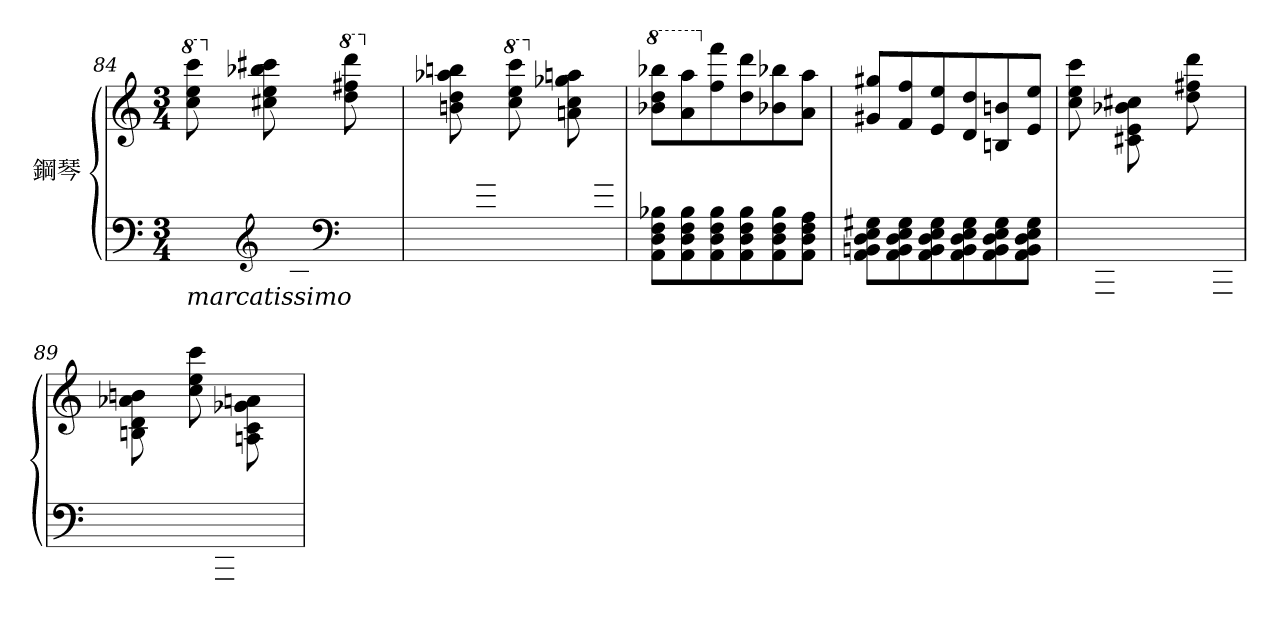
**kern	**kern	**dynam
*part1	*part1	*part1
*staff2	*staff1	*staff1/2
*I"鋼琴	*	*
*clefF4	*clefG2	*
*k[]	*k[]	*
*M3/4	*M3/4	*
=84	=84	=84
*^	*	*
*	*	*8va	*
!LO:TX:b:i:t=marcatissimo	!	!	!
8ryy	4ryy	8ccc\ 8eee\ 8cccc\L	.
*	*	*X8va	*
8AA/ 8E/ 8A/J	.	8ryy	.
*clefG2	*	*	*
8ryy	4ryy	8cc#X\ 8ee\ 8bb-X\ 8ccc#X\L	.
8c#X/ 8g/ 8b-X/J	.	8ryy	.
*clefF4	*	*	*
*	*	*8va	*
8ryy	4ryy	8ddd\ 8fff#X\ 8dddd\L	.
*	*	*X8va	*
8AA/ 8F#X/ 8A/J	.	8ryy	.
=85	=85	=85	=85
8ryy	2.ryy	8bn\ 8dd\ 8aa-X\ 8bbn\L	.
8B/ 8fn/ 8a-X/J	.	8ryy	.
*	*	*8va	*
8ryy	.	8ccc\ 8eee\ 8cccc\L	.
*	*	*X8va	*
8AAn/ 8E/ 8An/J	.	8ryy	.
8ryy	.	8an\ 8cc\ 8gg-X\ 8aan\L	.
8A/ 8e-X/ 8g-X/J	.	8ryy	.
*v	*v	*	*
!!LO:LB:g=z
=86	=86	=86
*	*8va	*
!	!	!LO:DY:b
8AA\ 8D\ 8F\ 8B-X\L	8bb-X\ 8ddd\ 8bbb-X\L	other-dynamics
8AA\ 8D\ 8F\ 8B-\	8aa\ 8aaa\	.
*	*X8va	*
8AA\ 8D\ 8F\ 8B-\	8ff\ 8fff\	.
8AA\ 8D\ 8F\ 8B-\	8dd\ 8ddd\	.
8AA\ 8D\ 8F\ 8B-\	8b-X\ 8bb-X\	.
8AA\ 8D\ 8F\ 8A\J	8a\ 8aa\J	.
=87	=87	=87
8AA\ 8BBn\ 8D\ 8E\ 8G#X\L	8g#X/ 8gg#X/L	.
8AA\ 8BB\ 8D\ 8E\ 8G#\	8f/ 8ff/	.
8AA\ 8BB\ 8D\ 8E\ 8G#\	8e/ 8ee/	.
8AA\ 8BB\ 8D\ 8E\ 8G#\	8d/ 8dd/	.
8AA\ 8BB\ 8D\ 8E\ 8G#\	8Bn/ 8bn/	.
8AA\ 8BB\ 8D\ 8E\ 8G#\J	8e/ 8ee/J	.
=88	=88	=88
*^	*	*
8ryy	2.ryy	8cc\ 8ee\ 8ccc\L	.
8AAA/ 8EE/ 8AA/J	.	8ryy	.
8ryy	.	8c#X\ 8e\ 8b-X\ 8cc#X\L	.
8C#X/ 8G/ 8B-X/J	.	8ryy	.
8ryy	.	8dd\ 8ff#X\ 8ddd\L	.
8AAA/ 8FF#X/ 8AA/J	.	8ryy	.
=89	=89	=89	=89
8ryy	2.ryy	8Bn\ 8d\ 8a-X\ 8bn\L	.
8BB/ 8Fn/ 8A-X/J	.	8ryy	.
8ryy	.	8cc\ 8ee\ 8ccc\L	.
8AAAn/ 8EE/ 8AAn/J	.	8ryy	.
8ryy	.	8An\ 8c\ 8g-X\ 8an\L	.
8AA/ 8E-X/ 8G-X/J	.	8ryy	.
*v	*v	*	*
=	=	=
*-	*-	*-
